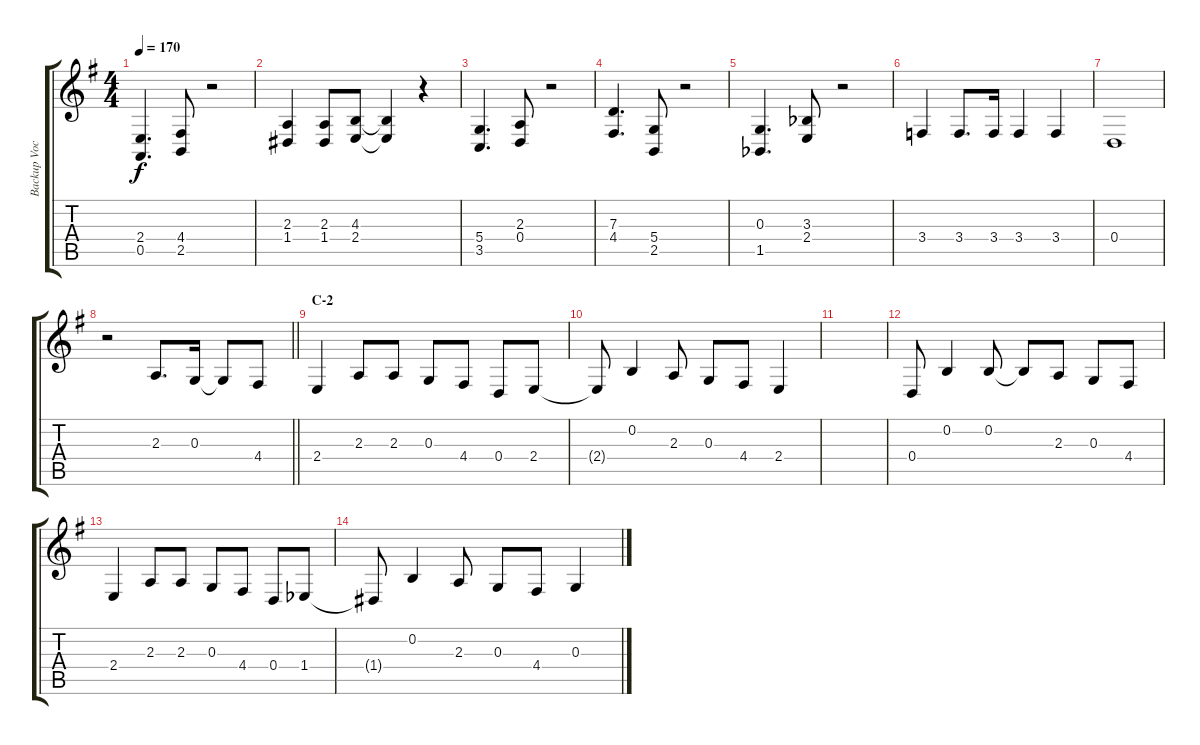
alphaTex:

\track ("Backup Vocals" "Backup Voc") {instrument altosax}
\staff {score tabs}
\tuning (E4 B3 G3 D3 A2 E2) {hide}
\ts (4 4)
\tempo 170
\clef g2
\ks g
(2.4 0.5).4{d dy f} (4.4 2.5).8 r.2 |
(2.3 1.4).4 (2.3 1.4).8 (4.3 2.4).8 (4.3{t} 2.4{t}).4 r.4 |
(5.4 3.5).4{d} (2.3 0.4).8 r.2 |
(7.3 4.4).4{d} (5.4 2.5).8 r.2 |
(0.3 1.5{acc b}).4{d} (3.3{acc b} 2.4).8 r.2 |
3.4.4 3.4.8{d} 3.4.16 3.4.4 3.4.4 |
0.4.1 |
\barLineRight lightlight
r.2 2.3.8{d} 0.3.16 0.3{t}.8 4.4.8 |
\section ("" "C-2")
2.4.4 2.3.8 2.3.8 0.3.8 4.4.8 0.4.8 2.4.8 |
2.4{t}.8 0.2.4 2.3.8 0.3.8 4.4.8 2.4.4 |
|
0.4.8 0.2.4 0.2.8 0.2{t}.8 2.3.8 0.3.8 4.4.8 |
2.4.4 2.3.8 2.3.8 0.3.8 4.4.8 0.4.8 1.4{acc b}.8 |
1.4{t}.8 0.2.4 2.3.8 0.3.8 4.4.8 0.3.4
